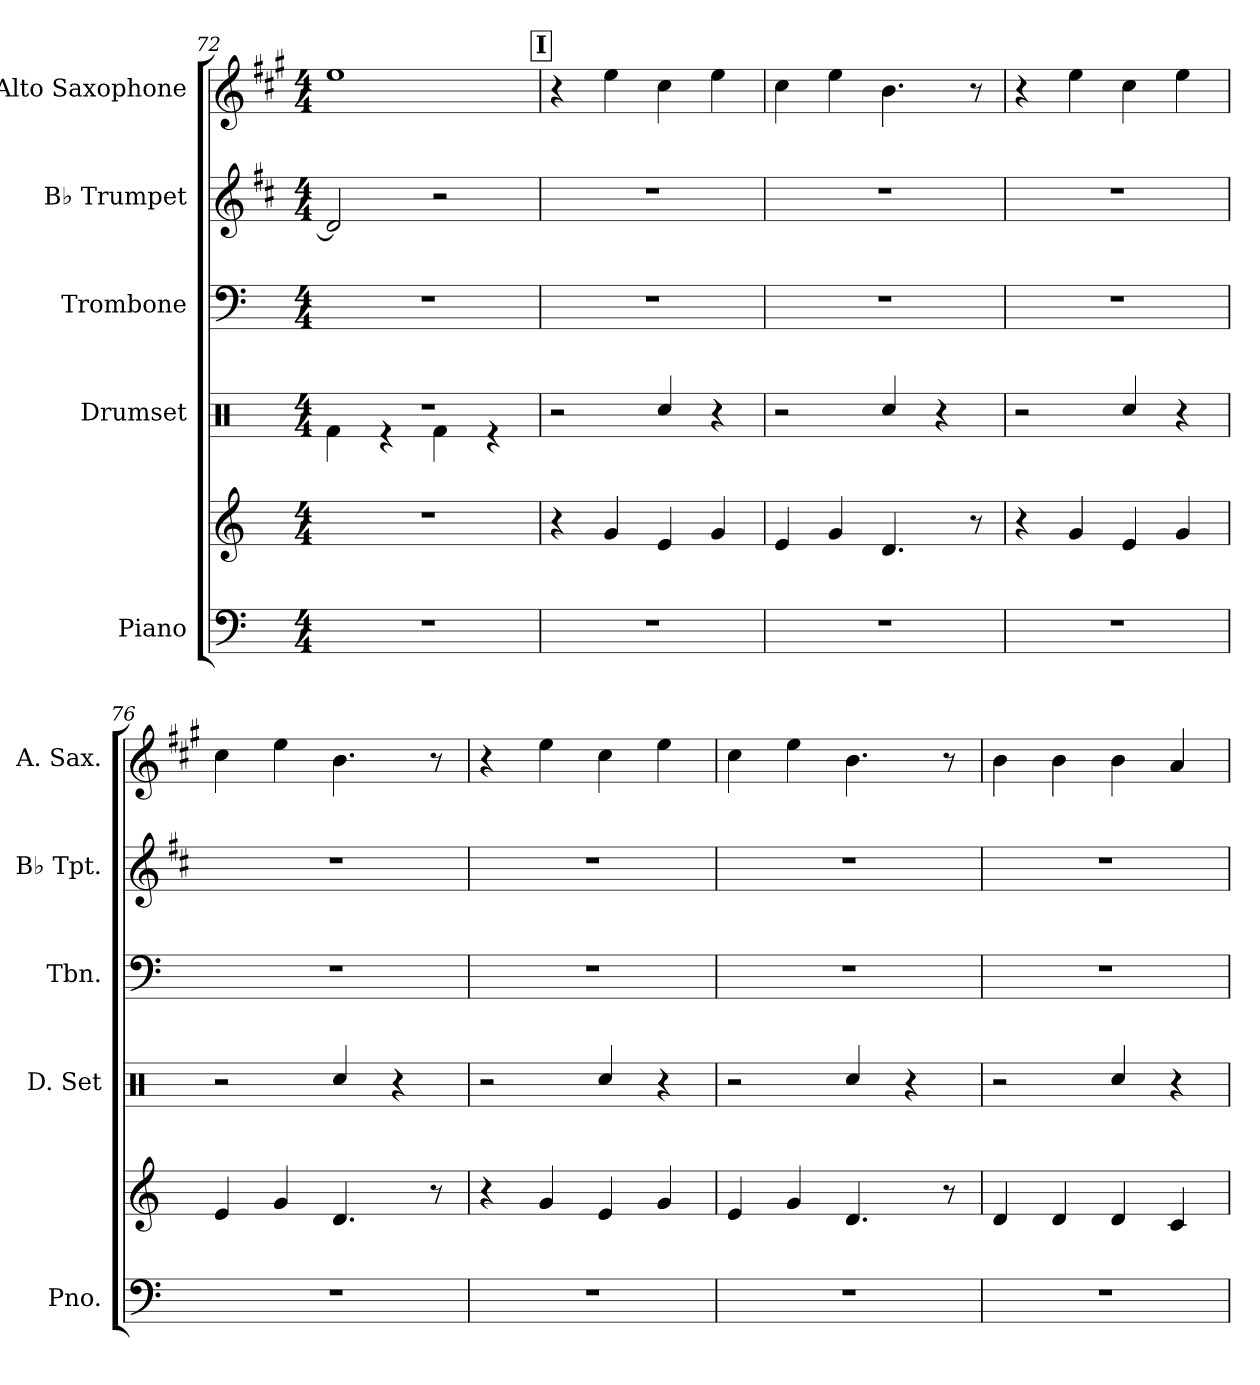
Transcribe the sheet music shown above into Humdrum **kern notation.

**kern	**kern	**kern	**kern	**kern	**kern
*part5	*part5	*part4	*part3	*part2	*part1
*staff6	*staff5	*staff4	*staff3	*staff2	*staff1
*I"Piano	*	*I"Drumset	*I"Trombone	*I"B♭ Trumpet	*I"Alto Saxophone
*I'Pno.	*	*I'D. Set	*I'Tbn.	*I'B♭ Tpt.	*I'A. Sax.
*clefF4	*clefG2	*clefX	*clefF4	*clefG2	*clefG2
*	*	*	*	*ITrd1c2	*ITrd5c9
*k[]	*k[]	*k[]	*k[]	*k[]	*k[]
*M4/4	*M4/4	*M4/4	*M4/4	*M4/4	*M4/4
=72	=72	=72	=72	=72	=72
*	*	*^	*	*	*
1r	1r	1r	4Rf\	1r	2c/]	1g
.	.	.	4r	.	.	.
.	.	.	4Rf\	.	2r	.
.	.	.	4r	.	.	.
*	*	*v	*v	*	*	*
!!LO:REH:place=s1:a:B:fs=14:t=I
=73	=73	=73	=73	=73	=73
1r	4r	2r	1r	1r	4r
.	4g/	.	.	.	4g\
.	4e/	4Rcc/	.	.	4e\
.	4g/	4r	.	.	4g\
=74	=74	=74	=74	=74	=74
1r	4e/	2r	1r	1r	4e\
.	4g/	.	.	.	4g\
.	4.d/	4Rcc/	.	.	4.d\
.	.	4r	.	.	.
.	8r	.	.	.	8r
=75	=75	=75	=75	=75	=75
1r	4r	2r	1r	1r	4r
.	4g/	.	.	.	4g\
.	4e/	4Rcc/	.	.	4e\
.	4g/	4r	.	.	4g\
=76	=76	=76	=76	=76	=76
1r	4e/	2r	1r	1r	4e\
.	4g/	.	.	.	4g\
.	4.d/	4Rcc/	.	.	4.d\
.	.	4r	.	.	.
.	8r	.	.	.	8r
=77	=77	=77	=77	=77	=77
1r	4r	2r	1r	1r	4r
.	4g/	.	.	.	4g\
.	4e/	4Rcc/	.	.	4e\
.	4g/	4r	.	.	4g\
=78	=78	=78	=78	=78	=78
1r	4e/	2r	1r	1r	4e\
.	4g/	.	.	.	4g\
.	4.d/	4Rcc/	.	.	4.d\
.	.	4r	.	.	.
.	8r	.	.	.	8r
!!LO:LB:g=z
=79	=79	=79	=79	=79	=79
1r	4d/	2r	1r	1r	4d\
.	4d/	.	.	.	4d\
.	4d/	4Rcc/	.	.	4d\
.	4c/	4r	.	.	4c/
=	=	=	=	=	=
*-	*-	*-	*-	*-	*-
